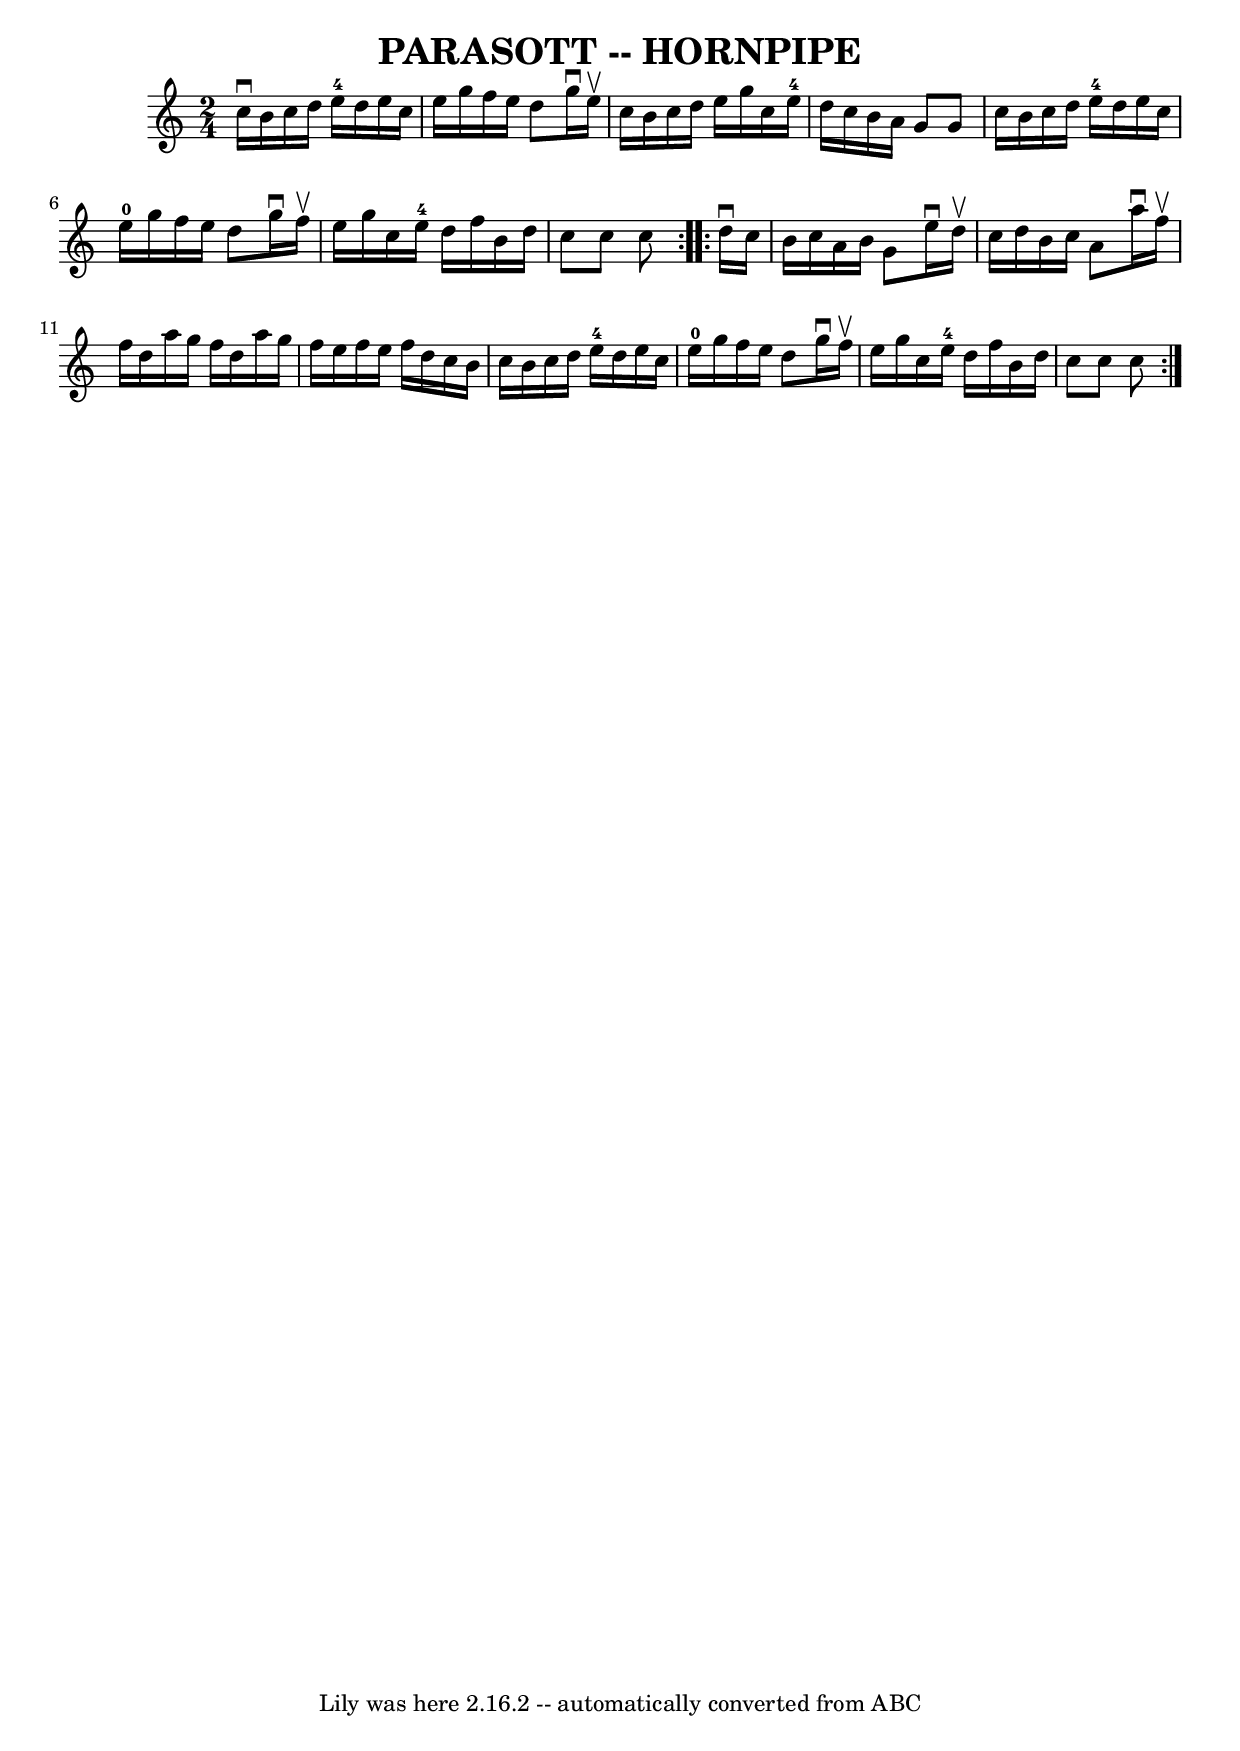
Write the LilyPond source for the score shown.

\version "2.16.2"
\include "Mammoth.ily"
\header {
  %% book = "Ryan's Mammoth Collection of Fiddle Tunes"
  crossRefNumber = "1"
  footnotes = ""
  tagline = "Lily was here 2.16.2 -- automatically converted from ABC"
  title = "PARASOTT -- HORNPIPE"

}
voicedefault =  {



  \repeat volta 2 {

    \time 2/4
    \key c \major
    c''16^\downbow b'16 c''16 d''16 e''16-4 d''16 e''16 c''16 |
    e''16 g''16 f''16 e''16 d''8 g''16^\downbow e''16^\upbow |
    c''16 b'16 c''16 d''16 e''16 g''16 c''16 e''16-4 |
    d''16 c''16 b'16 a'16 g'8 g'8 |
    c''16 b'16 c''16 d''16 e''16-4 d''16 e''16 c''16 |
    e''16-0 g''16 f''16 e''16 d''8 g''16^\downbow f''16^\upbow |
    e''16 g''16 c''16 e''16-4 d''16 f''16 b'16 d''16 |
    
    c''8 c''8 c''8    
  }     
  \repeat volta 2 {
    d''16^\downbow c''16 |
    b'16 c''16 a'16 b'16 g'8 e''16^\downbow d''16^\upbow |
    c''16 d''16 b'16 c''16 a'8 a''16^\downbow f''16^\upbow |
    f''16 d''16 a''16 g''16 f''16 d''16 a''16 g''16 |
    f''16 e''16 f''16 e''16 f''16 d''16 c''16 b'16 |
    c''16 b'16 c''16 d''16 e''16-4 d''16 e''16 c''16 |
    e''16-0 g''16 f''16 e''16 d''8 g''16^\downbow f''16^\upbow |
    e''16 g''16 c''16 e''16-4 d''16 f''16 b'16 d''16 |
    
    c''8 c''8 c''8    
  }   

}

\score{
  <<

    \context Staff="default"
    {
      \voicedefault 
      
    }

  >>
  \layout {
    
  }
  \midi {
  }

}
